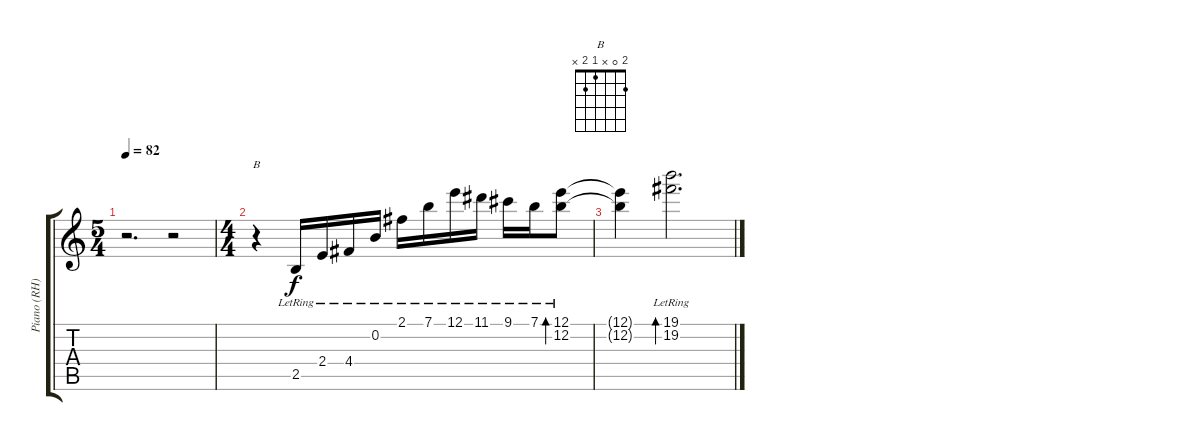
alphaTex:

\track ("Piano (RH)" "Piano (RH)") {instrument acousticgrandpiano}
\staff {score tabs}
\tuning (E5 B4 G4 D4 A3 E3) {hide}
\chord ("B" 2 0 x 1 2 x)
\ts (5 4)
\tempo 82
\clef g2
\ks c
r.2{d dy f} r.2 |
\ts (4 4)
r.4{ch "B"} 2.5{lr}.16 2.4{lr}.16 4.4{lr}.16 0.2{lr}.16 2.1{lr}.16 7.1{lr}.16 12.1{lr}.16 11.1{lr}.16 9.1{lr}.16 7.1{lr}.16 (12.1{lr} 12.2{lr}).8{bd 60} |
(12.1{t} 12.2{t}).4 (19.1{lr} 19.2{lr}).2{d bd 60}
